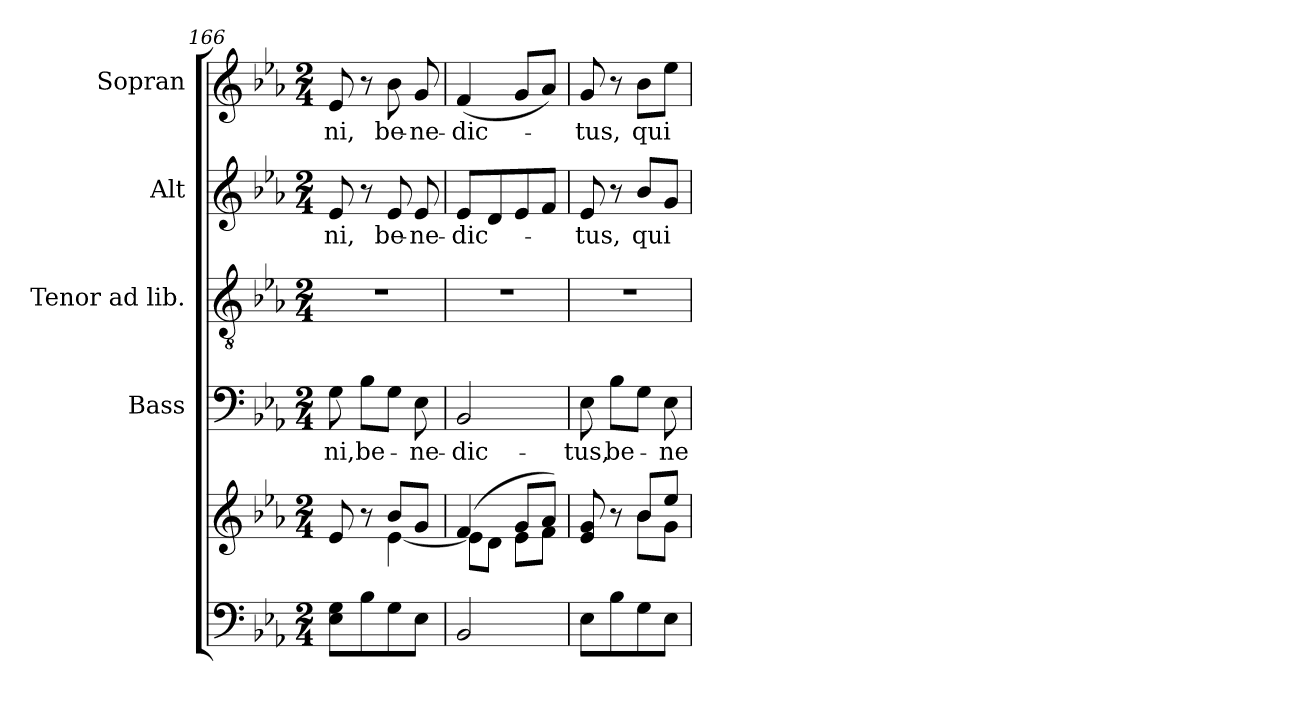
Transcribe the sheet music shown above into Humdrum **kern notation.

**kern	**kern	**kern	**text	**kern	**kern	**text	**kern	**text
*part5	*part5	*part4	*part4	*part3	*part2	*part2	*part1	*part1
*staff6	*staff5	*staff4	*staff4	*staff3	*staff2	*staff2	*staff1	*staff1
*	*	*I"Bass	*	*I"Tenor ad lib.	*I"Alt	*	*I"Sopran	*
*	*	*I'B.	*	*I'T.	*I'A.	*	*I'S.	*
*clefF4	*clefG2	*clefF4	*	*clefGv2	*clefG2	*	*clefG2	*
*k[b-e-a-]	*k[b-e-a-]	*k[b-e-a-]	*	*k[b-e-a-]	*k[b-e-a-]	*	*k[b-e-a-]	*
*E-:	*E-:	*E-:	*	*E-:	*E-:	*	*E-:	*
*M2/4	*M2/4	*M2/4	*	*M2/4	*M2/4	*	*M2/4	*
=166	=166	=166	=166	=166	=166	=166	=166	=166
*	*^	*	*	*	*	*	*	*
!	!	!	!	!LO:LY:b	!	!	!LO:LY:b	!	!LO:LY:b
8E-\ 8G\L	8e-/	4ryy	8G\	-ni,	2r	8e-/	-ni,	8e-/	-ni,
!	!	!	!	!LO:LY:b	!	!	!	!	!
8B-\	8r	.	8B-\L	be-	.	8r	.	8r	.
!	!	!	!	!	!	!	!LO:LY:b	!	!LO:LY:b
8G\	8b-/L	[<4e-\	8G\J	.	.	8e-/	be-	8b-\	be-
!	!	!	!	!LO:LY:b	!	!	!LO:LY:b	!	!LO:LY:b
8E-\J	8g/J	.	8E-\	-ne-	.	8e-/	-ne-	8g/	-ne-
=167	=167	=167	=167	=167	=167	=167	=167	=167	=167
!	!	!	!	!LO:LY:b	!	!	!LO:LY:b	!	!LO:LY:b
2BB-/	(4f/	8e-\L]	2BB-/	-dic-	2r	8e-/L	-dic-	(<4f/	-dic-
.	.	8d\J	.	.	.	8d/	.	.	.
.	8g/L	8e-\L	.	.	.	8e-/	.	8g/L	.
.	8a-/J)	8f\J	.	.	.	8f/J	.	8a-/J)	.
=168	=168	=168	=168	=168	=168	=168	=168	=168	=168
!	!	!	!	!LO:LY:b	!	!	!LO:LY:b	!	!LO:LY:b
8E-\L	8e-/ 8g/	4ryy	8E-\	-tus,	2r	8e-/	-tus,	8g/	-tus,
!	!	!	!	!LO:LY:b	!	!	!	!	!
8B-\	8r	.	8B-\L	be-	.	8r	.	8r	.
!	!	!	!	!	!	!	!LO:LY:b	!	!LO:LY:b
8G\	8b-/L	8b-\L	8G\J	.	.	8b-/L	qui	8b-\L	qui
!	!	!	!	!LO:LY:b	!	!	!	!	!
8E-\J	8ee-/J	8g\J	8E-\	-ne-	.	8g/J	.	8ee-\J	.
*	*v	*v	*	*	*	*	*	*	*
=	=	=	=	=	=	=	=	=
*-	*-	*-	*-	*-	*-	*-	*-	*-
